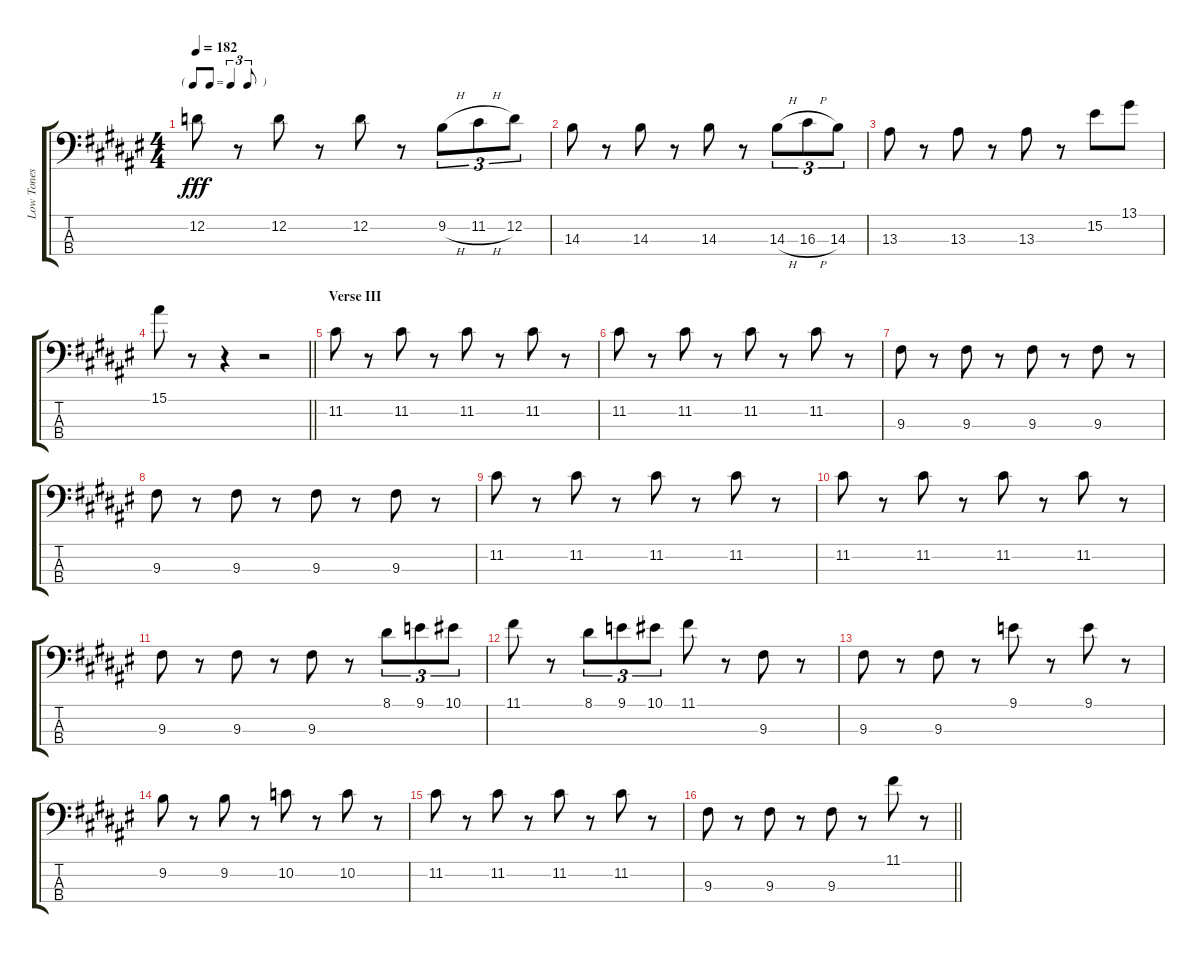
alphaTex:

\track ("Low Tones" "Low Tones") {instrument acousticbass}
\staff {score tabs}
\tuning (G2 D2 A1 E1) {hide}
\ts (4 4)
\tf triplet8th
\tempo 182
\clef f4
\ks f#
12.2.8{dy fff} r.8 12.2.8 r.8 12.2.8 r.8 9.2{h}.8{tu (3 2)} 11.2{h}.8{tu (3 2)} 12.2.8{tu (3 2)} |
14.3.8 r.8 14.3.8 r.8 14.3.8 r.8 14.3{h}.8{tu (3 2)} 16.3{h}.8{tu (3 2)} 14.3.8{tu (3 2)} |
13.3.8 r.8 13.3.8 r.8 13.3.8 r.8 15.2.8 13.1.8 |
\barLineRight lightlight
15.1.8 r.8 r.4 r.2 |
\section ("" "Verse III")
11.2.8 r.8 11.2.8 r.8 11.2.8 r.8 11.2.8 r.8 |
11.2.8 r.8 11.2.8 r.8 11.2.8 r.8 11.2.8 r.8 |
9.3.8 r.8 9.3.8 r.8 9.3.8 r.8 9.3.8 r.8 |
9.3.8 r.8 9.3.8 r.8 9.3.8 r.8 9.3.8 r.8 |
11.2.8 r.8 11.2.8 r.8 11.2.8 r.8 11.2.8 r.8 |
11.2.8 r.8 11.2.8 r.8 11.2.8 r.8 11.2.8 r.8 |
9.3.8 r.8 9.3.8 r.8 9.3.8 r.8 8.1.8{tu (3 2)} 9.1.8{tu (3 2)} 10.1.8{tu (3 2)} |
11.1.8 r.8 8.1.8{tu (3 2)} 9.1.8{tu (3 2)} 10.1.8{tu (3 2)} 11.1.8 r.8 9.3.8 r.8 |
9.3.8 r.8 9.3.8 r.8 9.1.8 r.8 9.1.8 r.8 |
9.2.8 r.8 9.2.8 r.8 10.2.8 r.8 10.2.8 r.8 |
11.2.8 r.8 11.2.8 r.8 11.2.8 r.8 11.2.8 r.8 |
\barLineRight lightlight
9.3.8 r.8 9.3.8 r.8 9.3.8 r.8 11.1.8 r.8
